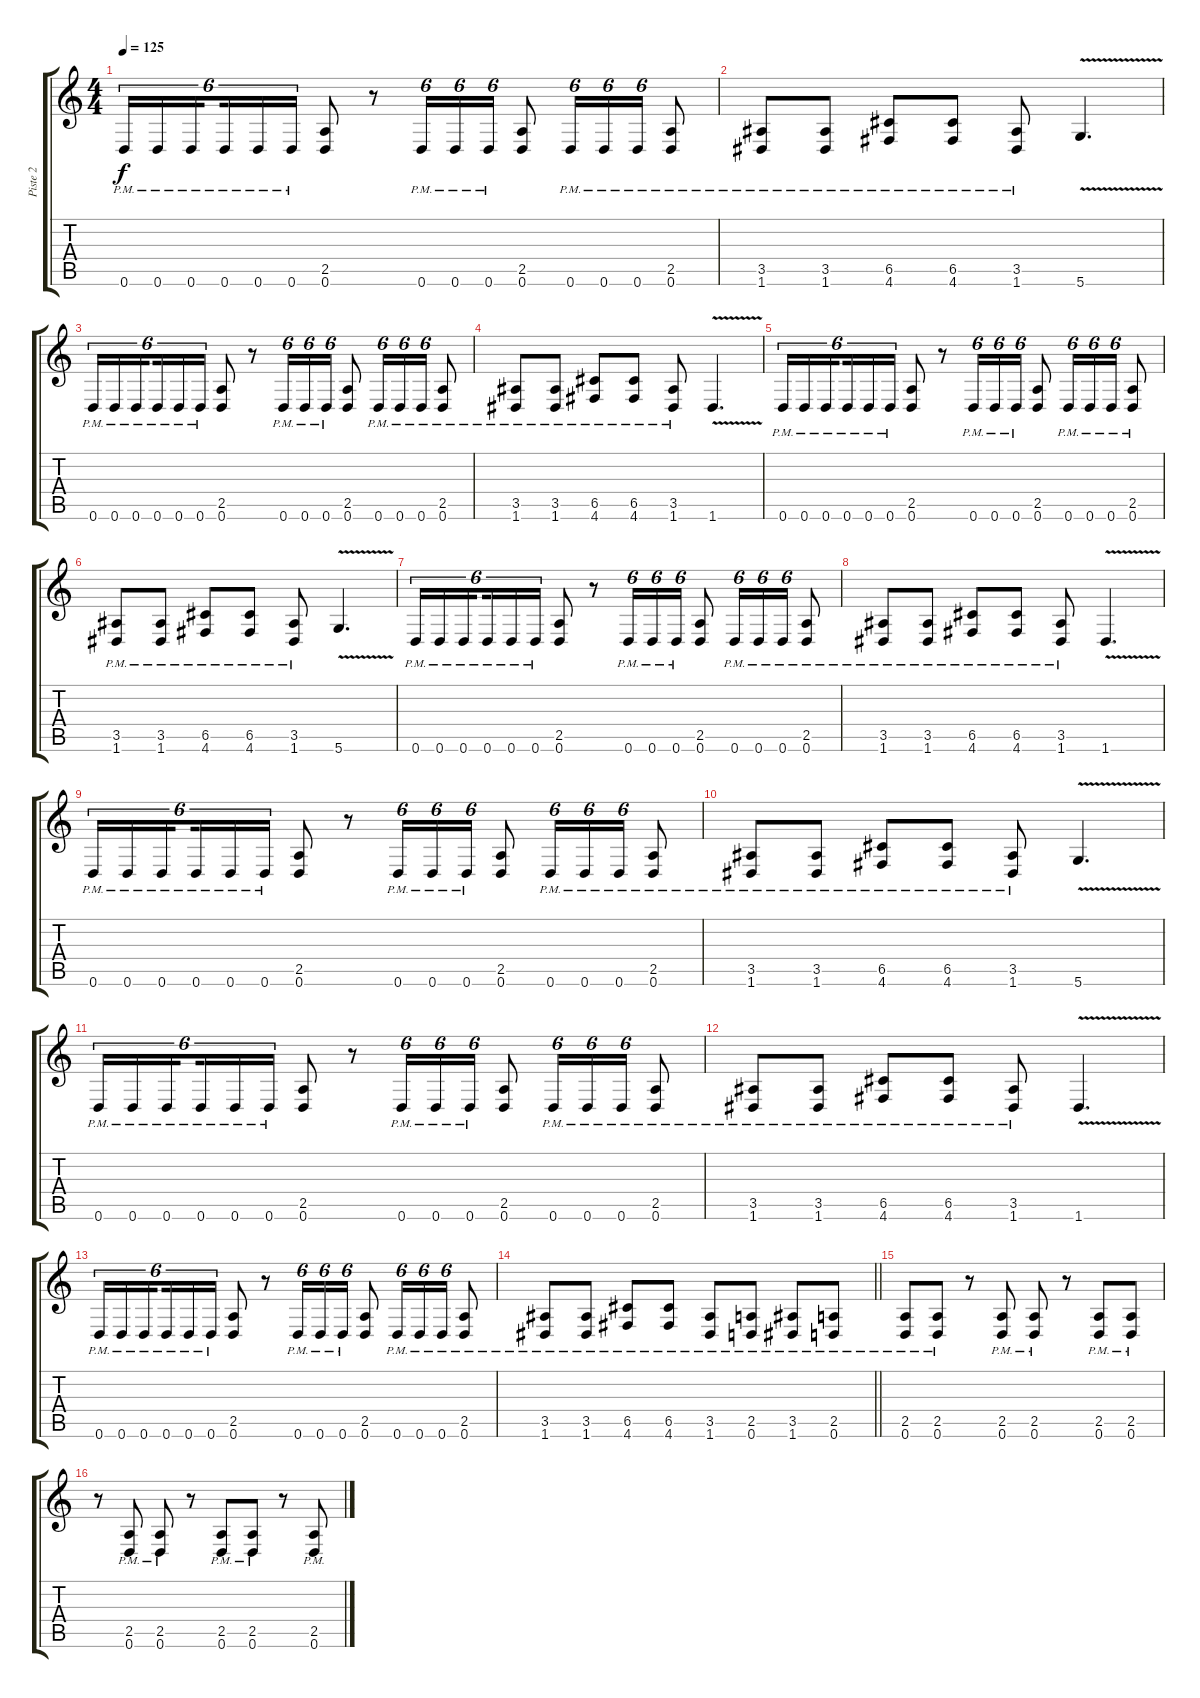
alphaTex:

\track ("Piste 2" "Piste 2") {instrument overdrivenguitar}
\staff {score tabs}
\tuning (D4 A3 F3 C3 G2 D2) {hide}
\ts (4 4)
\tempo 125
\clef g2
\ks c
0.6{pm}.16{tu (6 4) dy f} 0.6{pm}.16{tu (6 4)} 0.6{pm}.16{tu (6 4) beam splitsecondary} 0.6{pm}.16{tu (6 4)} 0.6{pm}.16{tu (6 4)} 0.6{pm}.16{tu (6 4)} (2.5 0.6).8 r.8 0.6{pm}.16{tu (6 4)} 0.6{pm}.16{tu (6 4)} 0.6{pm}.16{tu (6 4)} (2.5 0.6).8 0.6{pm}.16{tu (6 4)} 0.6{pm}.16{tu (6 4)} 0.6{pm}.16{tu (6 4)} (2.5{pm} 0.6{pm}).8 |
(3.5{pm} 1.6{pm}).8 (3.5{pm} 1.6{pm}).8 (6.5{pm} 4.6{pm}).8 (6.5{pm} 4.6{pm}).8 (3.5{pm} 1.6{pm}).8 5.6{v}.4{d} |
0.6{pm}.16{tu (6 4)} 0.6{pm}.16{tu (6 4)} 0.6{pm}.16{tu (6 4) beam splitsecondary} 0.6{pm}.16{tu (6 4)} 0.6{pm}.16{tu (6 4)} 0.6{pm}.16{tu (6 4)} (2.5 0.6).8 r.8 0.6{pm}.16{tu (6 4)} 0.6{pm}.16{tu (6 4)} 0.6{pm}.16{tu (6 4)} (2.5 0.6).8 0.6{pm}.16{tu (6 4)} 0.6{pm}.16{tu (6 4)} 0.6{pm}.16{tu (6 4)} (2.5{pm} 0.6{pm}).8 |
(3.5{pm} 1.6{pm}).8 (3.5{pm} 1.6{pm}).8 (6.5{pm} 4.6{pm}).8 (6.5{pm} 4.6{pm}).8 (3.5{pm} 1.6{pm}).8 1.6{v}.4{d} |
0.6{pm}.16{tu (6 4)} 0.6{pm}.16{tu (6 4)} 0.6{pm}.16{tu (6 4) beam splitsecondary} 0.6{pm}.16{tu (6 4)} 0.6{pm}.16{tu (6 4)} 0.6{pm}.16{tu (6 4)} (2.5 0.6).8 r.8 0.6{pm}.16{tu (6 4)} 0.6{pm}.16{tu (6 4)} 0.6{pm}.16{tu (6 4)} (2.5 0.6).8 0.6{pm}.16{tu (6 4)} 0.6{pm}.16{tu (6 4)} 0.6{pm}.16{tu (6 4)} (2.5{pm} 0.6{pm}).8 |
(3.5{pm} 1.6{pm}).8 (3.5{pm} 1.6{pm}).8 (6.5{pm} 4.6{pm}).8 (6.5{pm} 4.6{pm}).8 (3.5{pm} 1.6{pm}).8 5.6{v}.4{d} |
0.6{pm}.16{tu (6 4)} 0.6{pm}.16{tu (6 4)} 0.6{pm}.16{tu (6 4) beam splitsecondary} 0.6{pm}.16{tu (6 4)} 0.6{pm}.16{tu (6 4)} 0.6{pm}.16{tu (6 4)} (2.5 0.6).8 r.8 0.6{pm}.16{tu (6 4)} 0.6{pm}.16{tu (6 4)} 0.6{pm}.16{tu (6 4)} (2.5 0.6).8 0.6{pm}.16{tu (6 4)} 0.6{pm}.16{tu (6 4)} 0.6{pm}.16{tu (6 4)} (2.5{pm} 0.6{pm}).8 |
(3.5{pm} 1.6{pm}).8 (3.5{pm} 1.6{pm}).8 (6.5{pm} 4.6{pm}).8 (6.5{pm} 4.6{pm}).8 (3.5{pm} 1.6{pm}).8 1.6{v}.4{d} |
0.6{pm}.16{tu (6 4)} 0.6{pm}.16{tu (6 4)} 0.6{pm}.16{tu (6 4) beam splitsecondary} 0.6{pm}.16{tu (6 4)} 0.6{pm}.16{tu (6 4)} 0.6{pm}.16{tu (6 4)} (2.5 0.6).8 r.8 0.6{pm}.16{tu (6 4)} 0.6{pm}.16{tu (6 4)} 0.6{pm}.16{tu (6 4)} (2.5 0.6).8 0.6{pm}.16{tu (6 4)} 0.6{pm}.16{tu (6 4)} 0.6{pm}.16{tu (6 4)} (2.5{pm} 0.6{pm}).8 |
(3.5{pm} 1.6{pm}).8 (3.5{pm} 1.6{pm}).8 (6.5{pm} 4.6{pm}).8 (6.5{pm} 4.6{pm}).8 (3.5{pm} 1.6{pm}).8 5.6{v}.4{d} |
0.6{pm}.16{tu (6 4)} 0.6{pm}.16{tu (6 4)} 0.6{pm}.16{tu (6 4) beam splitsecondary} 0.6{pm}.16{tu (6 4)} 0.6{pm}.16{tu (6 4)} 0.6{pm}.16{tu (6 4)} (2.5 0.6).8 r.8 0.6{pm}.16{tu (6 4)} 0.6{pm}.16{tu (6 4)} 0.6{pm}.16{tu (6 4)} (2.5 0.6).8 0.6{pm}.16{tu (6 4)} 0.6{pm}.16{tu (6 4)} 0.6{pm}.16{tu (6 4)} (2.5{pm} 0.6{pm}).8 |
(3.5{pm} 1.6{pm}).8 (3.5{pm} 1.6{pm}).8 (6.5{pm} 4.6{pm}).8 (6.5{pm} 4.6{pm}).8 (3.5{pm} 1.6{pm}).8 1.6{v}.4{d} |
0.6{pm}.16{tu (6 4)} 0.6{pm}.16{tu (6 4)} 0.6{pm}.16{tu (6 4) beam splitsecondary} 0.6{pm}.16{tu (6 4)} 0.6{pm}.16{tu (6 4)} 0.6{pm}.16{tu (6 4)} (2.5 0.6).8 r.8 0.6{pm}.16{tu (6 4)} 0.6{pm}.16{tu (6 4)} 0.6{pm}.16{tu (6 4)} (2.5 0.6).8 0.6{pm}.16{tu (6 4)} 0.6{pm}.16{tu (6 4)} 0.6{pm}.16{tu (6 4)} (2.5{pm} 0.6{pm}).8 |
\barLineRight lightlight
(3.5{pm} 1.6{pm}).8 (3.5{pm} 1.6{pm}).8 (6.5{pm} 4.6{pm}).8 (6.5{pm} 4.6{pm}).8 (3.5{pm} 1.6{pm}).8 (2.5 0.6{pm}).8 (3.5 1.6{pm}).8 (2.5 0.6{pm}).8 |
(2.5{pm} 0.6{pm}).8 (2.5{pm} 0.6{pm}).8 r.8 (2.5{pm} 0.6{pm}).8 (2.5{pm} 0.6{pm}).8 r.8 (2.5{pm} 0.6{pm}).8 (2.5{pm} 0.6{pm}).8 |
r.8 (2.5{pm} 0.6{pm}).8 (2.5{pm} 0.6{pm}).8 r.8 (2.5{pm} 0.6{pm}).8 (2.5{pm} 0.6{pm}).8 r.8 (2.5{pm} 0.6{pm}).8
